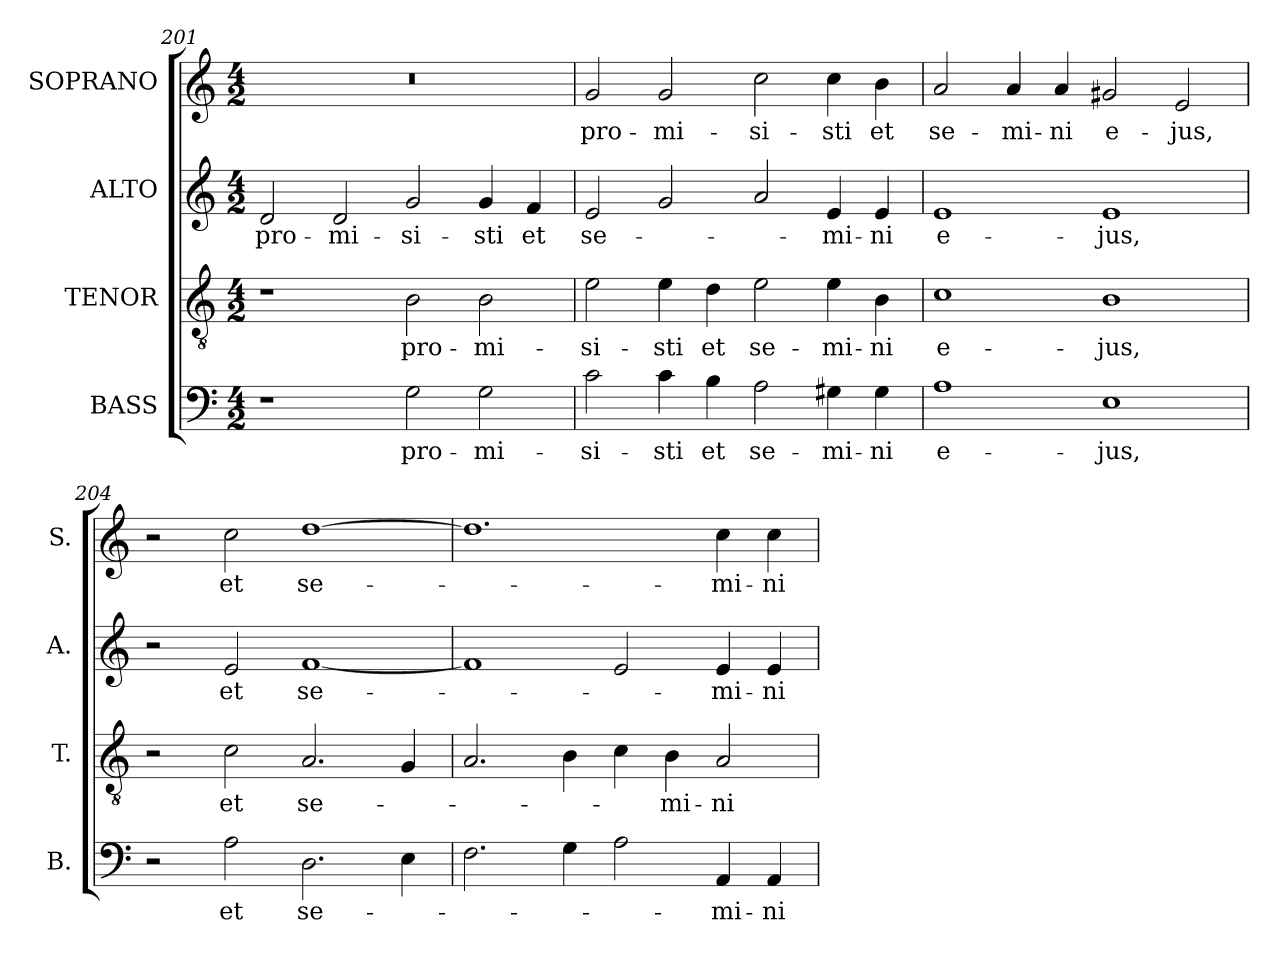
**kern	**text	**kern	**text	**kern	**text	**kern	**text
*part4	*part4	*part3	*part3	*part2	*part2	*part1	*part1
*staff4	*staff4	*staff3	*staff3	*staff2	*staff2	*staff1	*staff1
*I"BASS	*	*I"TENOR	*	*I"ALTO	*	*I"SOPRANO	*
*I'B.	*	*I'T.	*	*I'A.	*	*I'S.	*
*clefF4	*	*clefGv2	*	*clefG2	*	*clefG2	*
*	*	*ITrd7c12	*	*	*	*	*
*k[]	*	*k[]	*	*k[]	*	*k[]	*
*C:	*	*C:	*	*C:	*	*C:	*
*M4/2	*	*M4/2	*	*M4/2	*	*M4/2	*
=201	=201	=201	=201	=201	=201	=201	=201
!	!	!	!	!	!LO:LY:b:color=#000000	!LO:N:vis=1	!
1r	.	1r	.	2di/	pro-	0r	.
!	!	!	!	!	!LO:LY:b:color=#000000	!	!
.	.	.	.	2di/	-mi-	.	.
!	!LO:LY:b:color=#000000	!	!	!	!	!	!
!	!	!	!LO:LY:b:color=#000000	!	!	!	!
!	!	!	!	!	!LO:LY:b:color=#000000	!	!
2Gi\	pro-	2BBi\	pro-	2gi/	-si-	.	.
!	!LO:LY:b:color=#000000	!	!	!	!	!	!
!	!	!	!LO:LY:b:color=#000000	!	!	!	!
!	!	!	!	!	!LO:LY:b:color=#000000	!	!
2Gi\	-mi-	2BBi\	-mi-	4gi/	-sti	.	.
!	!	!	!	!	!LO:LY:b:color=#000000	!	!
.	.	.	.	4fi/	et	.	.
=202	=202	=202	=202	=202	=202	=202	=202
!	!LO:LY:b:color=#000000	!	!	!	!	!	!
!	!	!	!LO:LY:b:color=#000000	!	!	!	!
!	!	!	!	!	!LO:LY:b:color=#000000	!	!
!	!	!	!	!	!	!	!LO:LY:b:color=#000000
2ci\	-si-	2Ei\	-si-	2ei/	se-	2gi/	pro-
!	!LO:LY:b:color=#000000	!	!	!	!	!	!
!	!	!	!LO:LY:b:color=#000000	!	!	!	!
!	!	!	!	!	!	!	!LO:LY:b:color=#000000
4ci\	-sti	4Ei\	-sti	2gi/	.	2gi/	-mi-
!	!LO:LY:b:color=#000000	!	!	!	!	!	!
!	!	!	!LO:LY:b:color=#000000	!	!	!	!
4Bi\	et	4Di\	et	.	.	.	.
!	!LO:LY:b:color=#000000	!	!	!	!	!	!
!	!	!	!LO:LY:b:color=#000000	!	!	!	!
!	!	!	!	!	!	!	!LO:LY:b:color=#000000
2Ai\	se-	2Ei\	se-	2ai/	.	2cci\	-si-
!	!LO:LY:b:color=#000000	!	!	!	!	!	!
!	!	!	!LO:LY:b:color=#000000	!	!	!	!
!	!	!	!	!	!LO:LY:b:color=#000000	!	!
!	!	!	!	!	!	!	!LO:LY:b:color=#000000
4G#Xi\	-mi-	4Ei\	-mi-	4ei/	-mi-	4cci\	-sti
!	!LO:LY:b:color=#000000	!	!	!	!	!	!
!	!	!	!LO:LY:b:color=#000000	!	!	!	!
!	!	!	!	!	!LO:LY:b:color=#000000	!	!
!	!	!	!	!	!	!	!LO:LY:b:color=#000000
4G#i\	-ni	4BBi\	-ni	4ei/	-ni	4bi\	et
=203	=203	=203	=203	=203	=203	=203	=203
!	!LO:LY:b:color=#000000	!	!	!	!	!	!
!	!	!	!LO:LY:b:color=#000000	!	!	!	!
!	!	!	!	!	!LO:LY:b:color=#000000	!	!
!	!	!	!	!	!	!	!LO:LY:b:color=#000000
1Ai	e-	1Ci	e-	1ei	e-	2ai/	se-
!	!	!	!	!	!	!	!LO:LY:b:color=#000000
.	.	.	.	.	.	4ai/	-mi-
!	!	!	!	!	!	!	!LO:LY:b:color=#000000
.	.	.	.	.	.	4ai/	-ni
!	!LO:LY:b:color=#000000	!	!	!	!	!	!
!	!	!	!LO:LY:b:color=#000000	!	!	!	!
!	!	!	!	!	!LO:LY:b:color=#000000	!	!
!	!	!	!	!	!	!	!LO:LY:b:color=#000000
1Ei	-jus,	1BBi	-jus,	1ei	-jus,	2g#Xi/	e-
!	!	!	!	!	!	!	!LO:LY:b:color=#000000
.	.	.	.	.	.	2ei/	-jus,
=204	=204	=204	=204	=204	=204	=204	=204
2r	.	2r	.	2r	.	2r	.
!	!LO:LY:b:color=#000000	!	!	!	!	!	!
!	!	!	!LO:LY:b:color=#000000	!	!	!	!
!	!	!	!	!	!LO:LY:b:color=#000000	!	!
!	!	!	!	!	!	!	!LO:LY:b:color=#000000
2Ai\	et	2Ci\	et	2ei/	et	2cci\	et
!	!LO:LY:b:color=#000000	!	!	!	!	!	!
!	!	!	!LO:LY:b:color=#000000	!	!	!	!
!	!	!	!	!	!LO:LY:b:color=#000000	!	!
!	!	!	!	!	!	!	!LO:LY:b:color=#000000
2.Di\	se-	2.AAi/	se-	[1fi	se-	[1ddi	se-
4Ei\	.	4GGi/	.	.	.	.	.
!!LO:LB:g=z
=205	=205	=205	=205	=205	=205	=205	=205
2.Fi\	.	2.AAi/	.	1fi]	.	1.ddi]	.
4Gi\	.	4BBi\	.	.	.	.	.
2Ai\	.	4Ci\	.	2ei/	.	.	.
!	!	!	!LO:LY:b:color=#000000	!	!	!	!
.	.	4BBi\	-mi-	.	.	.	.
!	!LO:LY:b:color=#000000	!	!	!	!	!	!
!	!	!	!LO:LY:b:color=#000000	!	!	!	!
!	!	!	!	!	!LO:LY:b:color=#000000	!	!
!	!	!	!	!	!	!	!LO:LY:b:color=#000000
4AAi/	-mi-	2AAi/	-ni	4ei/	-mi-	4cci\	-mi-
!	!LO:LY:b:color=#000000	!	!	!	!	!	!
!	!	!	!	!	!LO:LY:b:color=#000000	!	!
!	!	!	!	!	!	!	!LO:LY:b:color=#000000
4AAi/	-ni	.	.	4ei/	-ni	4cci\	-ni
=	=	=	=	=	=	=	=
*-	*-	*-	*-	*-	*-	*-	*-
